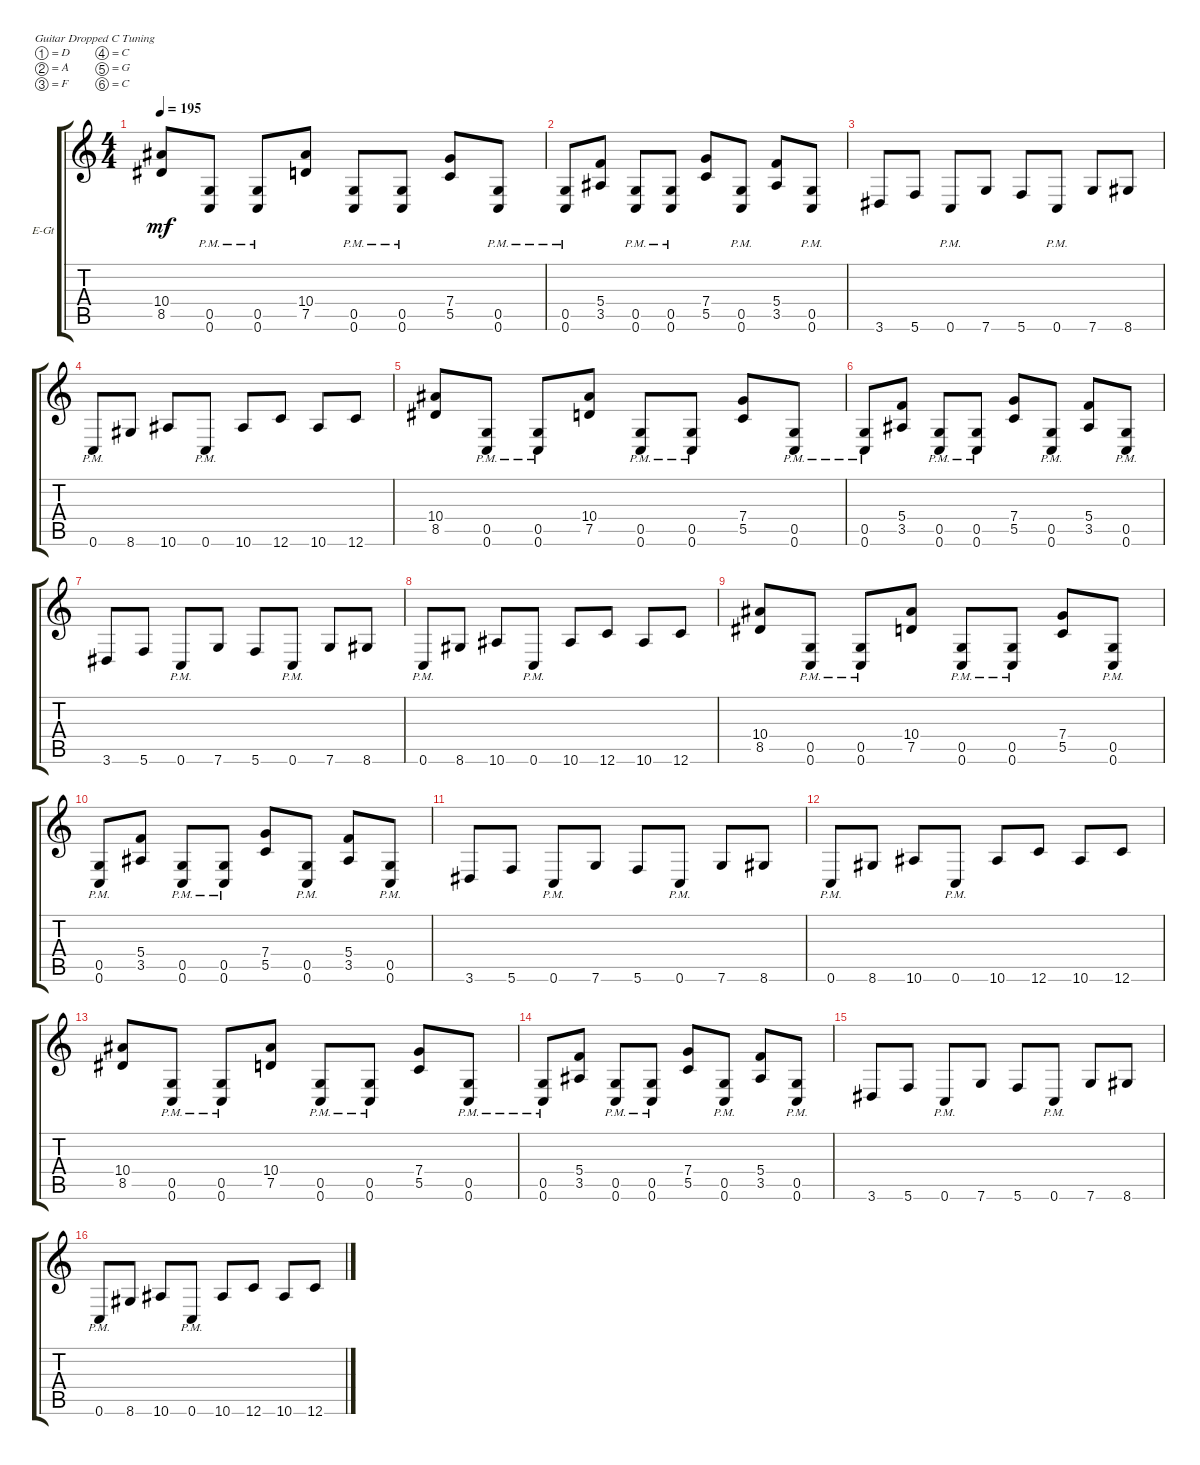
\defaultSystemsLayout 4
\bracketExtendMode groupsimilarinstruments
\firstSystemTrackNameOrientation horizontal
\otherSystemsTrackNameOrientation horizontal
\track ("Electric Guitar" "E-Gt") {instrument distortionguitar}
\staff {score tabs}
\tuning (D4 A3 F3 C3 G2 C2)
\ts (4 4)
\tempo 195
\clef g2
\ks c
(8.5 10.4).8{dy mf} (0.6{pm} 0.5{pm}).8 (0.6{pm} 0.5{pm}).8 (7.5 10.4).8 (0.6{pm} 0.5{pm}).8 (0.6{pm} 0.5{pm}).8 (5.5 7.4).8 (0.6{pm} 0.5{pm}).8 |
(0.6{pm} 0.5{pm}).8 (3.5 5.4).8 (0.6{pm} 0.5{pm}).8 (0.6{pm} 0.5{pm}).8 (5.5 7.4).8 (0.6{pm} 0.5{pm}).8 (3.5 5.4).8 (0.6{pm} 0.5{pm}).8 |
3.6.8 5.6.8 0.6{pm}.8 7.6.8 5.6.8 0.6{pm}.8 7.6.8 8.6.8 |
0.6{pm}.8 8.6.8 10.6.8 0.6{pm}.8 10.6.8 12.6.8 10.6.8 12.6.8 |
(8.5 10.4).8 (0.6{pm} 0.5{pm}).8 (0.6{pm} 0.5{pm}).8 (7.5 10.4).8 (0.6{pm} 0.5{pm}).8 (0.6{pm} 0.5{pm}).8 (5.5 7.4).8 (0.6{pm} 0.5{pm}).8 |
(0.6{pm} 0.5{pm}).8 (3.5 5.4).8 (0.6{pm} 0.5{pm}).8 (0.6{pm} 0.5{pm}).8 (5.5 7.4).8 (0.6{pm} 0.5{pm}).8 (3.5 5.4).8 (0.6{pm} 0.5{pm}).8 |
3.6.8 5.6.8 0.6{pm}.8 7.6.8 5.6.8 0.6{pm}.8 7.6.8 8.6.8 |
0.6{pm}.8 8.6.8 10.6.8 0.6{pm}.8 10.6.8 12.6.8 10.6.8 12.6.8 |
(8.5 10.4).8 (0.6{pm} 0.5{pm}).8 (0.6{pm} 0.5{pm}).8 (7.5 10.4).8 (0.6{pm} 0.5{pm}).8 (0.6{pm} 0.5{pm}).8 (5.5 7.4).8 (0.6{pm} 0.5{pm}).8 |
(0.6{pm} 0.5{pm}).8 (3.5 5.4).8 (0.6{pm} 0.5{pm}).8 (0.6{pm} 0.5{pm}).8 (5.5 7.4).8 (0.6{pm} 0.5{pm}).8 (3.5 5.4).8 (0.6{pm} 0.5{pm}).8 |
3.6.8 5.6.8 0.6{pm}.8 7.6.8 5.6.8 0.6{pm}.8 7.6.8 8.6.8 |
0.6{pm}.8 8.6.8 10.6.8 0.6{pm}.8 10.6.8 12.6.8 10.6.8 12.6.8 |
(8.5 10.4).8 (0.6{pm} 0.5{pm}).8 (0.6{pm} 0.5{pm}).8 (7.5 10.4).8 (0.6{pm} 0.5{pm}).8 (0.6{pm} 0.5{pm}).8 (5.5 7.4).8 (0.6{pm} 0.5{pm}).8 |
(0.6{pm} 0.5{pm}).8 (3.5 5.4).8 (0.6{pm} 0.5{pm}).8 (0.6{pm} 0.5{pm}).8 (5.5 7.4).8 (0.6{pm} 0.5{pm}).8 (3.5 5.4).8 (0.6{pm} 0.5{pm}).8 |
3.6.8 5.6.8 0.6{pm}.8 7.6.8 5.6.8 0.6{pm}.8 7.6.8 8.6.8 |
0.6{pm}.8 8.6.8 10.6.8 0.6{pm}.8 10.6.8 12.6.8 10.6.8 12.6.8
